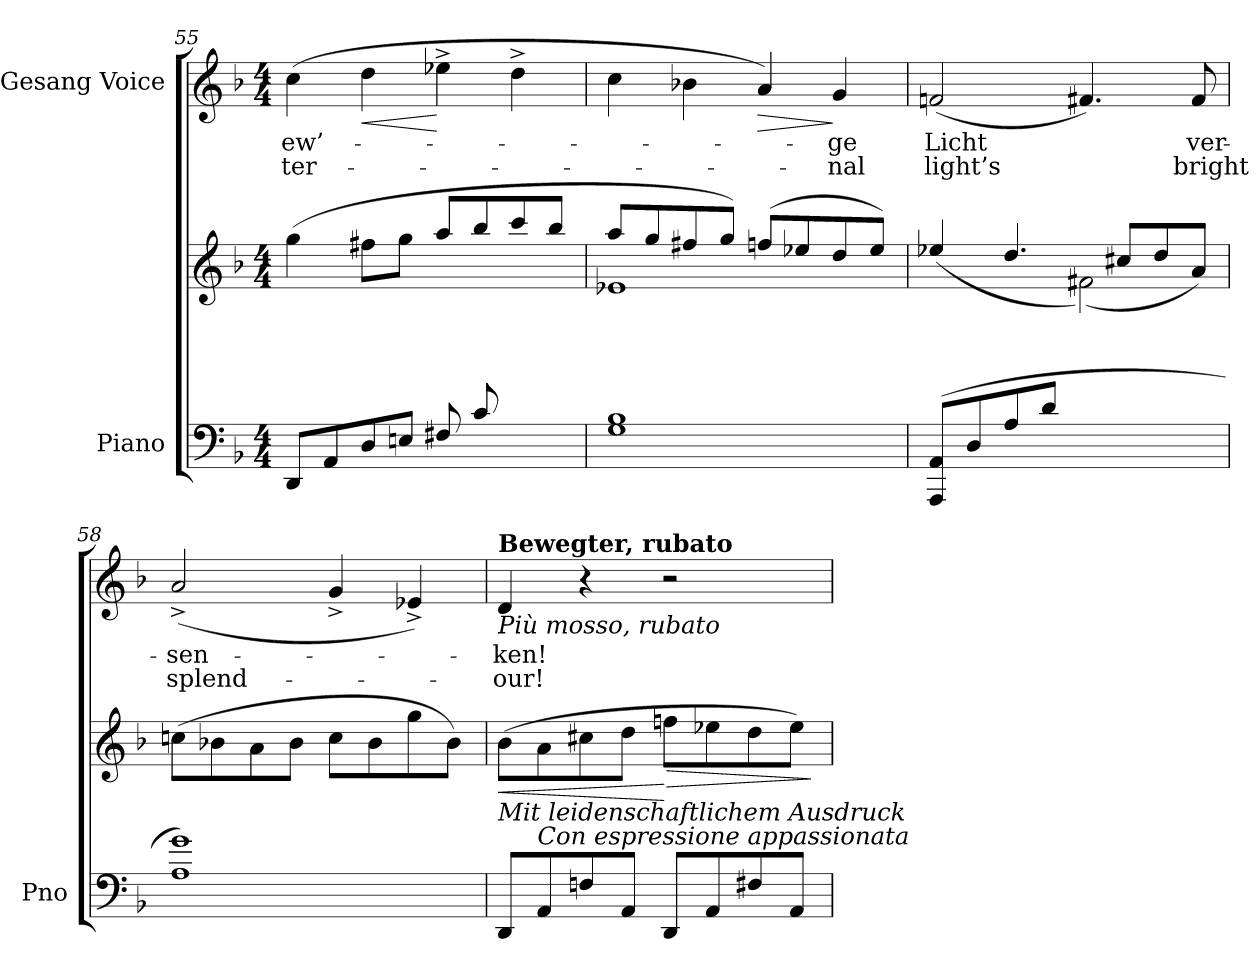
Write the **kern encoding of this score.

**kern	**kern	**dynam	**kern	**text	**text	**dynam
*part2	*part2	*part2	*part1	*part1	*part1	*part1
*staff3	*staff2	*staff2/3	*staff1	*staff1	*staff1	*staff1
*I"Piano	*	*	*I"Gesang Voice	*	*	*
*I'Pno	*	*	*	*	*	*
!!LO:LB:g=z
*clefF4	*clefG2	*	*clefG2	*	*	*
*k[b-]	*k[b-]	*	*k[b-]	*	*	*
*M4/4	*M4/4	*	*M4/4	*	*	*
=55	=55	=55	=55	=55	=55	=55
*	*^	*	*	*	*	*
!	!	!	!	!	!LO:LY:b	!LO:LY:b	!
8DD/L	(4gg\	2.ryy	.	(4cc\	ew’-	-ter-	.
8AA/	.	.	.	.	.	.	.
!	!	!	!	!	!	!	!LO:HP:b
8D/	8ff#X\L	.	.	4dd\	.	.	<
8En/J	8gg\J	.	.	.	.	.	.
8F#X/L	8aa/L	.	.	4ee-X^\	.	.	[
8c/	8bb-/	.	.	.	.	.	.
4ryy	8ccc/	8e-X\	.	4dd^\	.	.	.
.	8bb-/J	8cc\J	.	.	.	.	.
!!LO:LB:g=z
=56	=56	=56	=56	=56	=56	=56	=56
1G 1B-	8aa/L	1e-X	.	4cc\	.	.	.
.	8gg/	.	.	.	.	.	.
.	8ff#X/	.	.	4b-X\	.	.	.
.	8gg/J)	.	.	.	.	.	.
!	!	!	!	!	!	!	!LO:HP:b
.	(8ffn/L	.	.	4a/)	.	.	>
.	8ee-X/	.	.	.	.	.	.
!	!	!	!	!	!LO:LY:b	!LO:LY:b	!
.	8dd/	.	.	4g/	-ge	-nal	]
.	8ee-/J)	.	.	.	.	.	.
=57	=57	=57	=57	=57	=57	=57	=57
!	!	!	!	!	!LO:LY:b	!LO:LY:b	!
(<8AAA/ 8AA/L	(>4ee-X/	2ryy	.	(2fn/	Licht	light’s	.
8D/	.	.	.	.	.	.	.
8A/	4.dd/	.	.	.	.	.	.
8d/J	.	.	.	.	.	.	.
2ryy	.	(<2f#X\)	.	4.f#X/)	.	.	.
.	8cc#X/L	.	.	.	.	.	.
.	8dd/	.	.	.	.	.	.
!	!	!	!	!	!LO:LY:b	!LO:LY:b	!
.	8a/J)	.	.	8f#/	ver-	bright	.
*	*v	*v	*	*	*	*	*
=58	=58	=58	=58	=58	=58	=58
!	!	!	!	!LO:LY:b	!LO:LY:b	!
1A 1g)	(8ccn\L	.	(2a^>/	-sen-	splend-	.
.	8b-X\	.	.	.	.	.
.	8a\	.	.	.	.	.
.	8b-\J	.	.	.	.	.
.	8cc\L	.	4g^>/	.	.	.
.	8b-\	.	.	.	.	.
.	8gg\	.	4e-X^>/)	.	.	.
.	8b-\J)	.	.	.	.	.
!!LO:PB:g=z
=59	=59	=59	=59	=59	=59	=59
!	!	!	!LO:TX:a:B:t=Bewegter, rubato	!	!	!
!	!	!	!LO:TX:b:i:t=Più mosso, rubato	!	!	!
!	!LO:TX:b:i:t=Mit leidenschaftlichem Ausdruck	!	!	!	!	!
!	!	!LO:HP:b	!	!LO:LY:b	!LO:LY:b	!
8DD/L	(8b-\L	<	4d/	-ken!	-our!	.
!	!LO:TX:b:i:t=Con espressione appassionata	!	!	!	!	!
8AA/	8a\	.	.	.	.	.
8Fn/	8cc#X\	.	4r	.	.	.
8AA/J	8dd\J	.	.	.	.	.
!	!	!LO:HP:n=1:b	!	!	!	!
8DD/L	8ffn\L	[ >	2r	.	.	.
8AA/	8ee-X\	.	.	.	.	.
8F#X/	8dd\	.	.	.	.	.
8AA/J	8ee-\J)	.	.	.	.	.
.	.	]	.	.	.	.
=	=	=	=	=	=	=
*-	*-	*-	*-	*-	*-	*-
